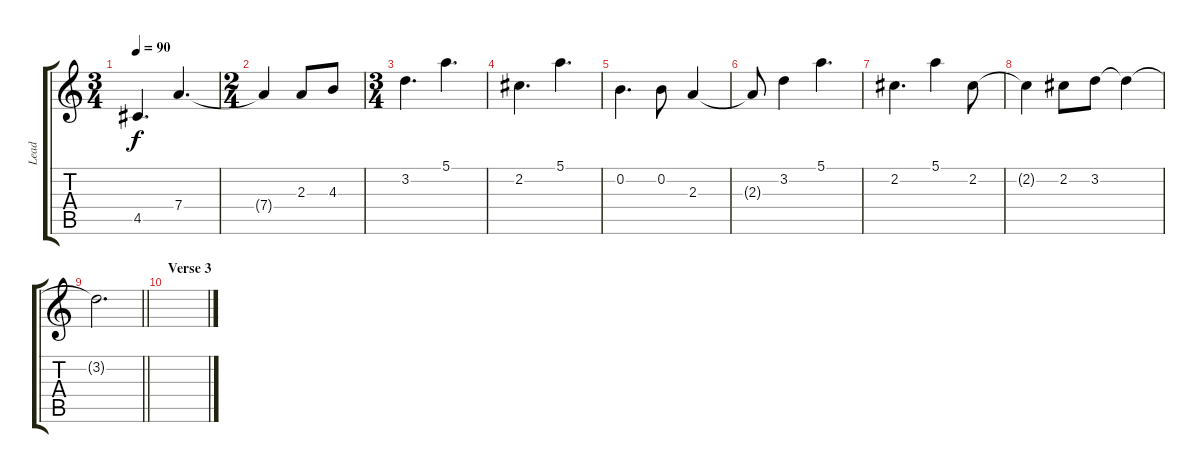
\track ("Lead" "Lead") {instrument acousticguitarsteel}
\staff {score tabs}
\tuning (E4 B3 G3 D3 A2 E2) {hide}
\ts (3 4)
\tempo 90
\clef g2
\ks c
4.5.4{d dy f} 7.4.4{d} |
\ts (2 4)
7.4{t}.4 2.3.8 4.3.8 |
\ts (3 4)
3.2.4{d} 5.1.4{d} |
2.2.4{d} 5.1.4{d} |
0.2.4{d} 0.2.8 2.3.4 |
2.3{t}.8 3.2.4 5.1.4{d} |
2.2.4{d} 5.1.4 2.2.8 |
2.2{t}.4 2.2.8 3.2.8 3.2{t}.4 |
\barLineRight lightlight
3.2{t}.2{d} |
\section ("" "Verse 3")
